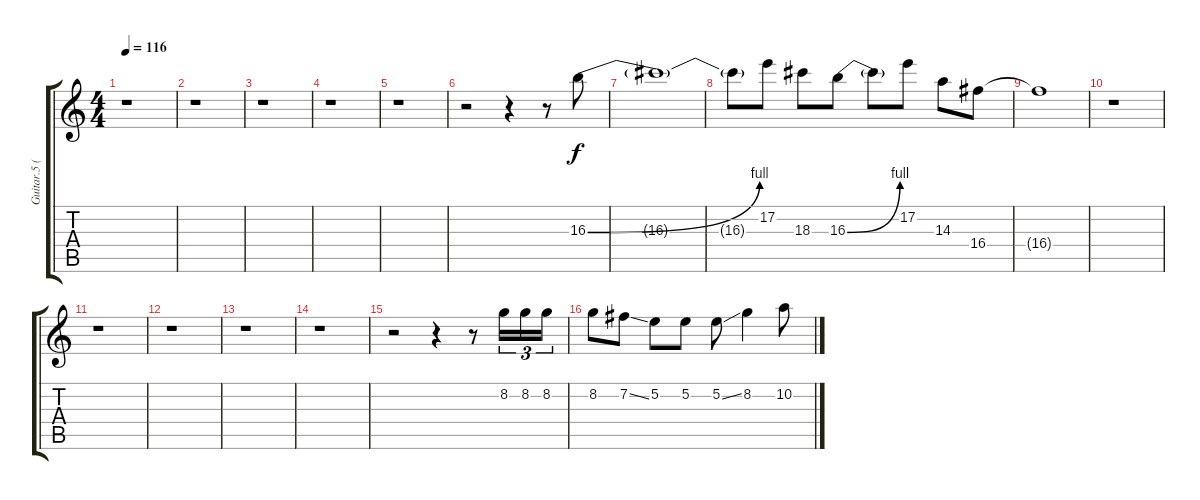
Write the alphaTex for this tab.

\track ("Guitar.5 (solo)" "Guitar.5 (") {instrument electricguitarclean}
\staff {score tabs}
\tuning (E4 B3 G3 D3 A2 E2) {hide}
\ts (4 4)
\tempo 116
\clef g2
\ks c
r.1{dy f} |
r.1 |
r.1 |
r.1 |
r.1 |
r.2 r.4 r.8 16.3{be (bend 0 0 60 4)}.8 |
16.3{t}.1 |
16.3{t}.8 17.2.8 18.3.8 16.3{be (bend 0 0 60 4)}.8 16.3{t}.8 17.2.8 14.3.8 16.4.8 |
16.4{t}.1 |
r.1 |
r.1 |
r.1 |
r.1 |
r.1 |
r.2 r.4 r.8 8.2.16{tu (3 2)} 8.2.16{tu (3 2)} 8.2.16{tu (3 2)} |
8.2.8 7.2{ss}.8 5.2.8 5.2.8 5.2{ss}.8 8.2.4 10.2.8
